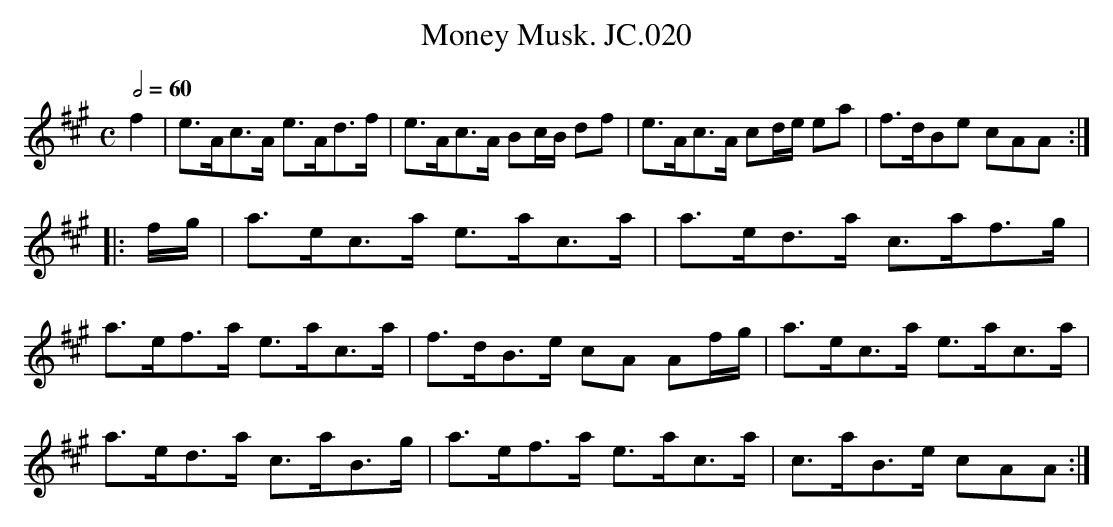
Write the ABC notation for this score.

X:1
T:Money Musk. JC.020
M:C
L:1/8
Q:2/4=60
K:A
f2|e>Ac>A e>Ad>f|e>Ac>A Bc/B/ df|\\
e>Ac>A cd/e/ ea|f>dBe cAA:|
|:f/g/|a>ec>a e>ac>a|a>ed>a c>af>g|
a>ef>a e>ac>a|f>dB>e cA Af/g/|a>ec>a e>ac>a|
a>ed>a c>aB>g|a>ef>a e>ac>a|c>aB>e cAA:|
